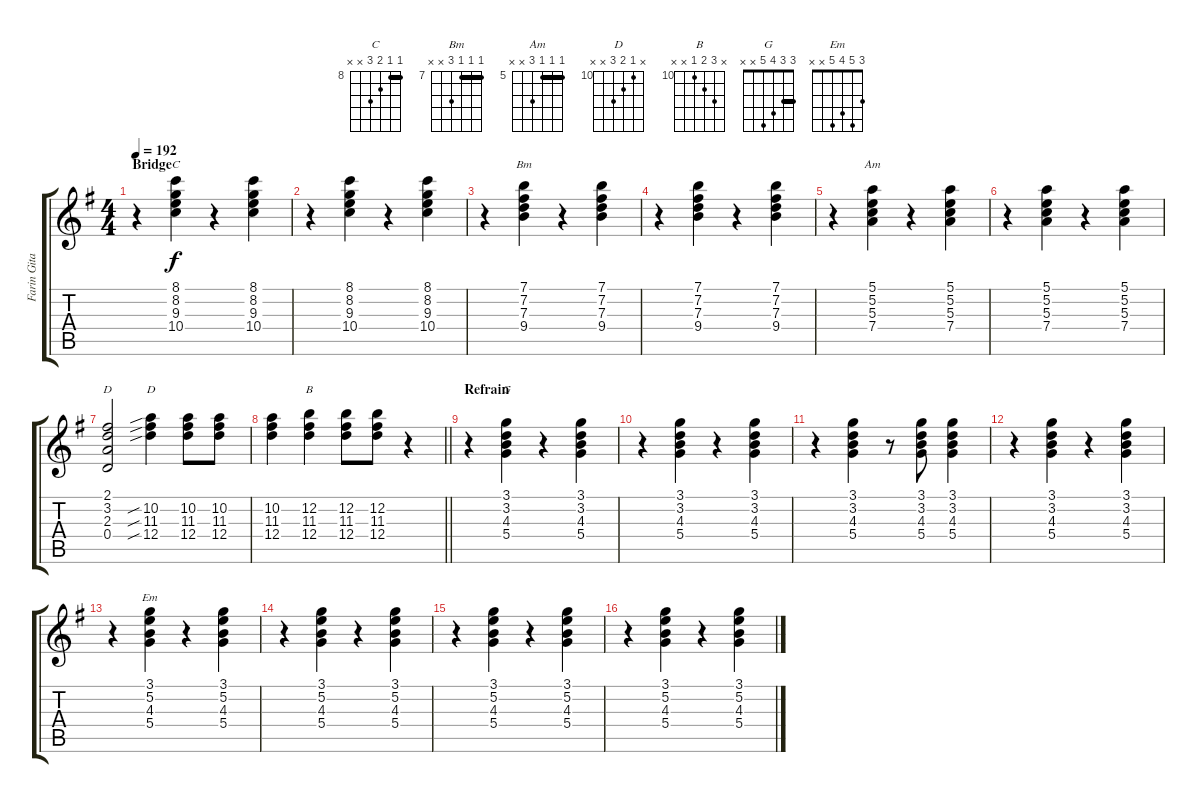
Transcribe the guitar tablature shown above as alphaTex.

\track ("Farin Gitarre" "Farin Gita") {instrument electricguitarclean}
\staff {score tabs}
\tuning (E4 B3 G3 D3 A2 E2) {hide}
\chord ("C" 8 8 9 10 x x) {firstfret 8 barre 8}
\chord ("Bm" 7 7 7 9 x x) {firstfret 7 barre 7}
\chord ("Am" 5 5 5 7 x x) {firstfret 5 barre 5}
\chord ("D" 2 3 2 0 x x) {barre 2}
\chord ("D" x 10 11 12 x x) {firstfret 10}
\chord ("B" x 12 11 10 x x) {firstfret 10}
\chord ("G" 3 3 4 5 x x) {barre 3}
\chord ("Em" 3 5 4 5 x x)
\ts (4 4)
\section ("" "Bridge")
\tempo 192
\clef g2
\ks g
r.4{dy f} (8.1 8.2 9.3 10.4).4{ch "C"} r.4 (8.1 8.2 9.3 10.4).4 |
r.4 (8.1 8.2 9.3 10.4).4 r.4 (8.1 8.2 9.3 10.4).4 |
r.4 (7.1 7.2 7.3 9.4).4{ch "Bm"} r.4 (7.1 7.2 7.3 9.4).4 |
r.4 (7.1 7.2 7.3 9.4).4 r.4 (7.1 7.2 7.3 9.4).4 |
r.4 (5.1 5.2 5.3 7.4).4{ch "Am"} r.4 (5.1 5.2 5.3 7.4).4 |
r.4 (5.1 5.2 5.3 7.4).4 r.4 (5.1 5.2 5.3 7.4).4 |
(2.1 3.2 2.3 0.4).2{ch "D"} (10.2{sib} 11.3{sib} 12.4{sib}).4{ch "D"} (10.2 11.3 12.4).8 (10.2 11.3 12.4).8 |
\barLineRight lightlight
(10.2 11.3 12.4).4 (12.2 11.3 12.4).4{ch "B"} (12.2 11.3 12.4).8 (12.2 11.3 12.4).8 r.4 |
\section ("" "Refrain")
r.4 (3.1 3.2 4.3 5.4).4{ch "G"} r.4 (3.1 3.2 4.3 5.4).4 |
r.4 (3.1 3.2 4.3 5.4).4 r.4 (3.1 3.2 4.3 5.4).4 |
r.4 (3.1 3.2 4.3 5.4).4 r.8 (3.1 3.2 4.3 5.4).8 (3.1 3.2 4.3 5.4).4 |
r.4 (3.1 3.2 4.3 5.4).4 r.4 (3.1 3.2 4.3 5.4).4 |
r.4 (3.1 5.2 4.3 5.4).4{ch "Em"} r.4 (3.1 5.2 4.3 5.4).4 |
r.4 (3.1 5.2 4.3 5.4).4 r.4 (3.1 5.2 4.3 5.4).4 |
r.4 (3.1 5.2 4.3 5.4).4 r.4 (3.1 5.2 4.3 5.4).4 |
r.4 (3.1 5.2 4.3 5.4).4 r.4 (3.1 5.2 4.3 5.4).4
